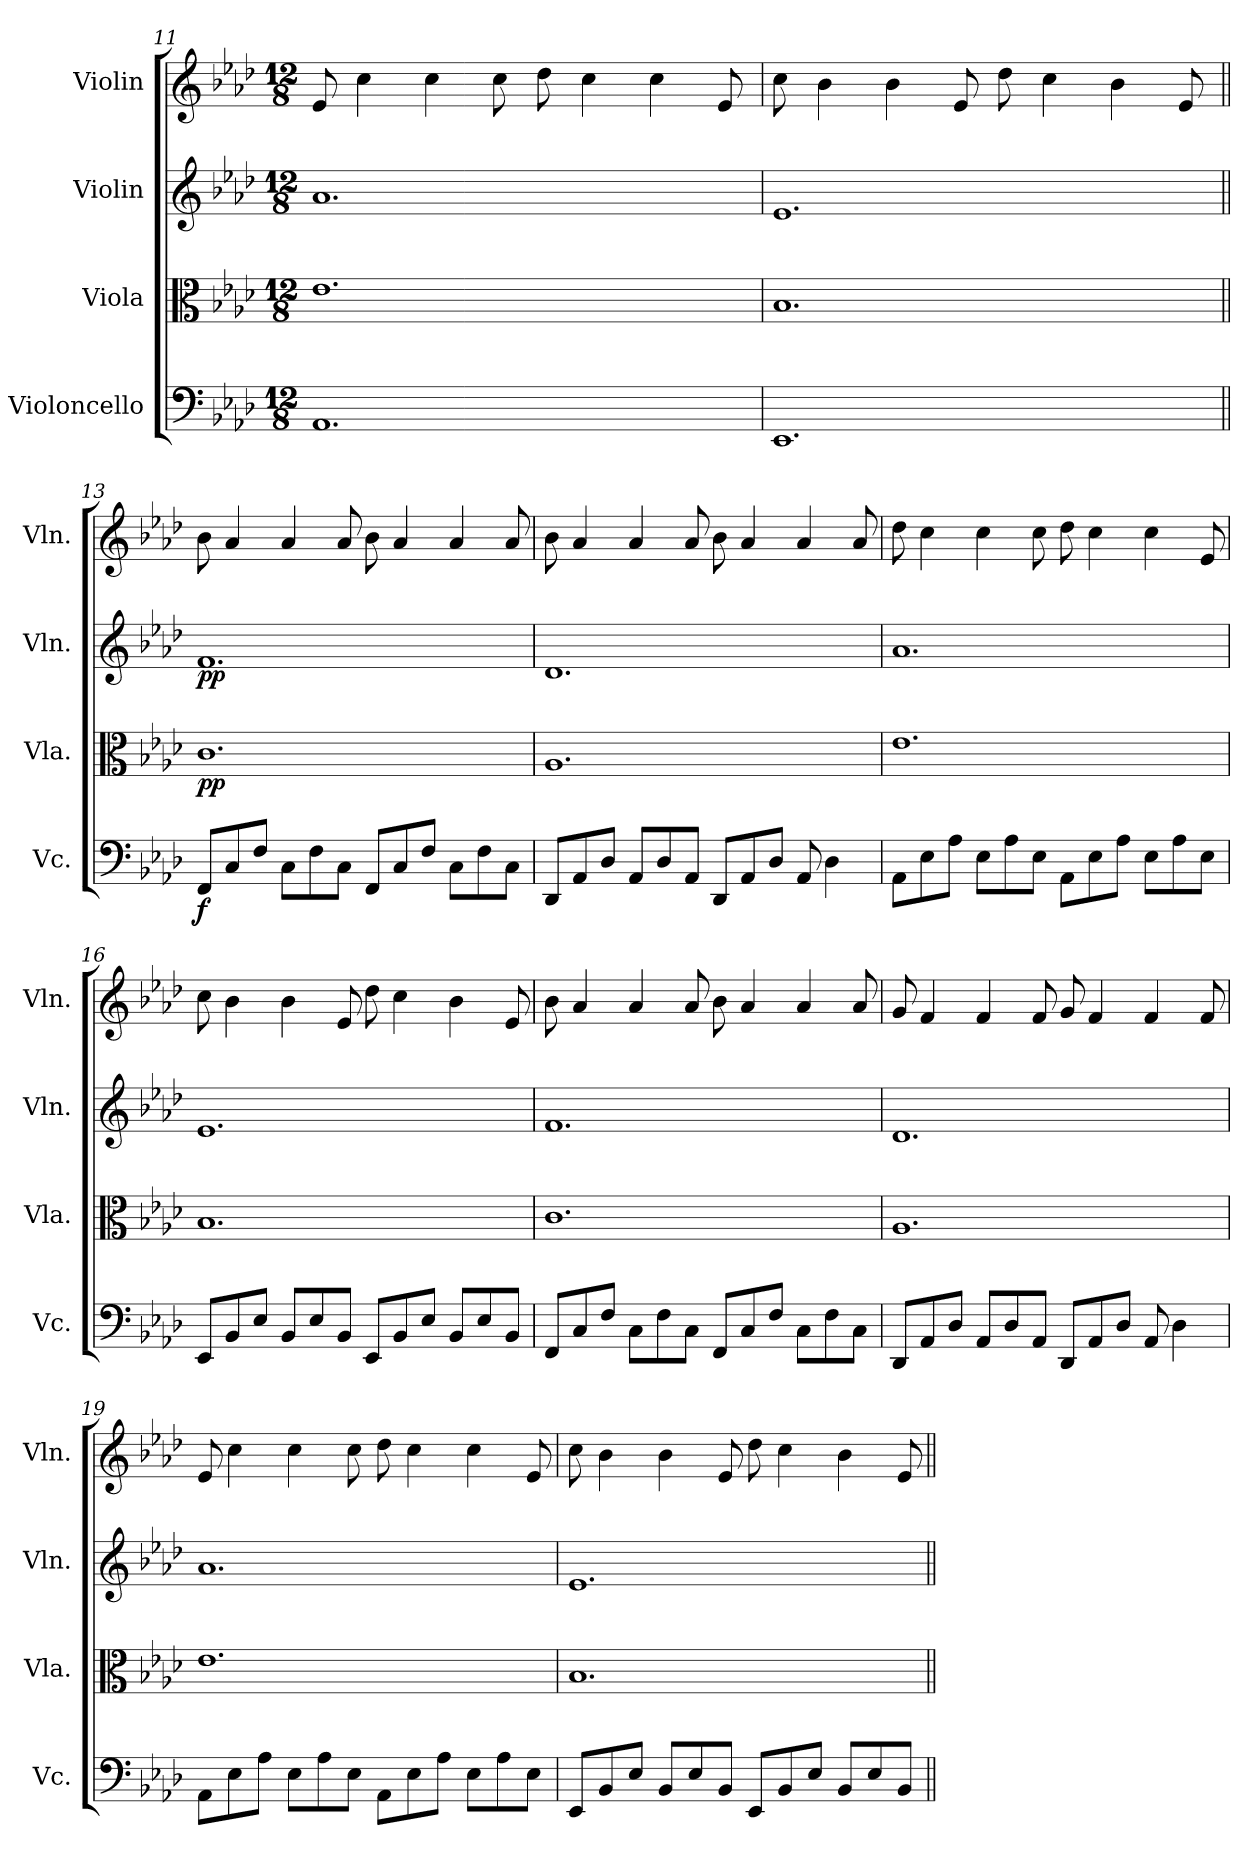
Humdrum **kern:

**kern	**dynam	**kern	**dynam	**kern	**dynam	**kern
*part4	*part4	*part3	*part3	*part2	*part2	*part1
*staff4	*staff4	*staff3	*staff3	*staff2	*staff2	*staff1
*I"Violoncello	*	*I"Viola	*	*I"Violin	*	*I"Violin
*I'Vc.	*	*I'Vla.	*	*I'Vln.	*	*I'Vln.
!!LO:LB:g=z
*clefF4	*	*clefC3	*	*clefG2	*	*clefG2
*k[b-e-a-d-]	*	*k[b-e-a-d-]	*	*k[b-e-a-d-]	*	*k[b-e-a-d-]
*M12/8	*	*M12/8	*	*M12/8	*	*M12/8
=11	=11	=11	=11	=11	=11	=11
1.AA-	.	1.e-	.	1.a-	.	8e-/
.	.	.	.	.	.	4cc\
.	.	.	.	.	.	4cc\
.	.	.	.	.	.	8cc\
.	.	.	.	.	.	8dd-\
.	.	.	.	.	.	4cc\
.	.	.	.	.	.	4cc\
.	.	.	.	.	.	8e-/
=12	=12	=12	=12	=12	=12	=12
1.EE-	.	1.B-	.	1.e-	.	8cc\
.	.	.	.	.	.	4b-\
.	.	.	.	.	.	4b-\
.	.	.	.	.	.	8e-/
.	.	.	.	.	.	8dd-\
.	.	.	.	.	.	4cc\
.	.	.	.	.	.	4b-\
.	.	.	.	.	.	8e-/
=13||	=13||	=13||	=13||	=13||	=13||	=13||
!	!LO:DY:b	!	!LO:DY:b	!	!LO:DY:b	!
8FF/L	f	1.c	pp	1.f	pp	8b-\
8C/	.	.	.	.	.	4a-/
8F/J	.	.	.	.	.	.
8C\L	.	.	.	.	.	4a-/
8F\	.	.	.	.	.	.
8C\J	.	.	.	.	.	8a-/
8FF/L	.	.	.	.	.	8b-\
8C/	.	.	.	.	.	4a-/
8F/J	.	.	.	.	.	.
8C\L	.	.	.	.	.	4a-/
8F\	.	.	.	.	.	.
8C\J	.	.	.	.	.	8a-/
!!LO:PB:g=z
=14	=14	=14	=14	=14	=14	=14
8DD-/L	.	1.A-	.	1.d-	.	8b-\
8AA-/	.	.	.	.	.	4a-/
8D-/J	.	.	.	.	.	.
8AA-/L	.	.	.	.	.	4a-/
8D-/	.	.	.	.	.	.
8AA-/J	.	.	.	.	.	8a-/
8DD-/L	.	.	.	.	.	8b-\
8AA-/	.	.	.	.	.	4a-/
8D-/J	.	.	.	.	.	.
8AA-/	.	.	.	.	.	4a-/
4D-\	.	.	.	.	.	.
.	.	.	.	.	.	8a-/
=15	=15	=15	=15	=15	=15	=15
8AA-\L	.	1.e-	.	1.a-	.	8dd-\
8E-\	.	.	.	.	.	4cc\
8A-\J	.	.	.	.	.	.
8E-\L	.	.	.	.	.	4cc\
8A-\	.	.	.	.	.	.
8E-\J	.	.	.	.	.	8cc\
8AA-\L	.	.	.	.	.	8dd-\
8E-\	.	.	.	.	.	4cc\
8A-\J	.	.	.	.	.	.
8E-\L	.	.	.	.	.	4cc\
8A-\	.	.	.	.	.	.
8E-\J	.	.	.	.	.	8e-/
=16	=16	=16	=16	=16	=16	=16
8EE-/L	.	1.B-	.	1.e-	.	8cc\
8BB-/	.	.	.	.	.	4b-\
8E-/J	.	.	.	.	.	.
8BB-/L	.	.	.	.	.	4b-\
8E-/	.	.	.	.	.	.
8BB-/J	.	.	.	.	.	8e-/
8EE-/L	.	.	.	.	.	8dd-\
8BB-/	.	.	.	.	.	4cc\
8E-/J	.	.	.	.	.	.
8BB-/L	.	.	.	.	.	4b-\
8E-/	.	.	.	.	.	.
8BB-/J	.	.	.	.	.	8e-/
!!LO:LB:g=z
=17	=17	=17	=17	=17	=17	=17
8FF/L	.	1.c	.	1.f	.	8b-\
8C/	.	.	.	.	.	4a-/
8F/J	.	.	.	.	.	.
8C\L	.	.	.	.	.	4a-/
8F\	.	.	.	.	.	.
8C\J	.	.	.	.	.	8a-/
8FF/L	.	.	.	.	.	8b-\
8C/	.	.	.	.	.	4a-/
8F/J	.	.	.	.	.	.
8C\L	.	.	.	.	.	4a-/
8F\	.	.	.	.	.	.
8C\J	.	.	.	.	.	8a-/
=18	=18	=18	=18	=18	=18	=18
8DD-/L	.	1.A-	.	1.d-	.	8g/
8AA-/	.	.	.	.	.	4f/
8D-/J	.	.	.	.	.	.
8AA-/L	.	.	.	.	.	4f/
8D-/	.	.	.	.	.	.
8AA-/J	.	.	.	.	.	8f/
8DD-/L	.	.	.	.	.	8g/
8AA-/	.	.	.	.	.	4f/
8D-/J	.	.	.	.	.	.
8AA-/	.	.	.	.	.	4f/
4D-\	.	.	.	.	.	.
.	.	.	.	.	.	8f/
=19	=19	=19	=19	=19	=19	=19
8AA-\L	.	1.e-	.	1.a-	.	8e-/
8E-\	.	.	.	.	.	4cc\
8A-\J	.	.	.	.	.	.
8E-\L	.	.	.	.	.	4cc\
8A-\	.	.	.	.	.	.
8E-\J	.	.	.	.	.	8cc\
8AA-\L	.	.	.	.	.	8dd-\
8E-\	.	.	.	.	.	4cc\
8A-\J	.	.	.	.	.	.
8E-\L	.	.	.	.	.	4cc\
8A-\	.	.	.	.	.	.
8E-\J	.	.	.	.	.	8e-/
!!LO:LB:g=z
=20	=20	=20	=20	=20	=20	=20
8EE-/L	.	1.B-	.	1.e-	.	8cc\
8BB-/	.	.	.	.	.	4b-\
8E-/J	.	.	.	.	.	.
8BB-/L	.	.	.	.	.	4b-\
8E-/	.	.	.	.	.	.
8BB-/J	.	.	.	.	.	8e-/
8EE-/L	.	.	.	.	.	8dd-\
8BB-/	.	.	.	.	.	4cc\
8E-/J	.	.	.	.	.	.
8BB-/L	.	.	.	.	.	4b-\
8E-/	.	.	.	.	.	.
8BB-/J	.	.	.	.	.	8e-/
=||	=||	=||	=||	=||	=||	=||
*-	*-	*-	*-	*-	*-	*-
